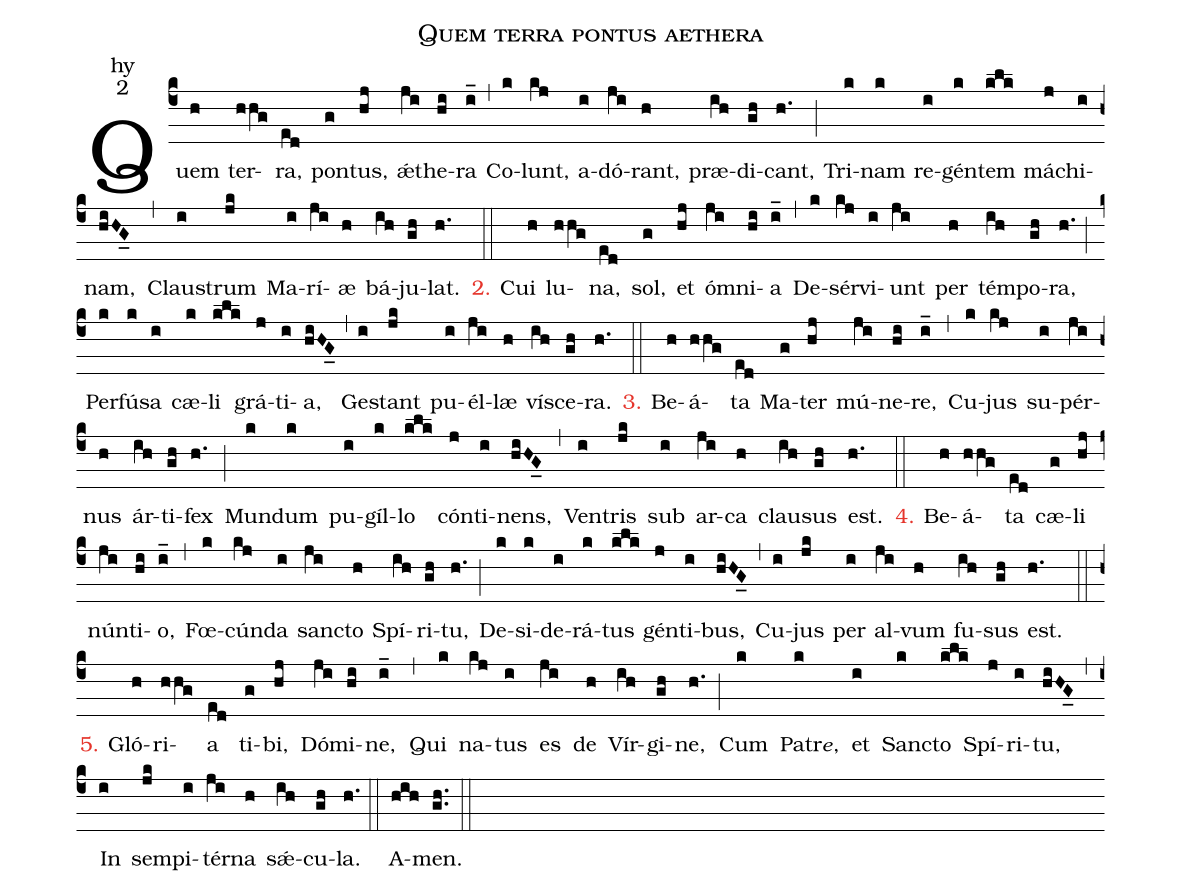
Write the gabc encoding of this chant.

name:Quem terra pontus aethera;
office-part:hy;
mode:2;
%%
(c4) Quem(h) ter(hhg)ra,(ed) pon(g)tus,(hj) ǽ(ji)the(hi)ra(i_) (,)
Co(k)lunt,(kj) a(i)dó(ji)rant,(h) præ(ih)di(gh)cant,(h.) (;)
Tri(k)nam(k) re(i)gén(k)tem(klk) má(j)chi(i)nam,(hiHG_0) (,)
Clau(i)strum(jk) Ma(i)rí(ji)æ(h) bá(ih)ju(gh)lat.(h.) (::)

<c>2.</c> Cu{i}(h) lu(hhg)na,(ed) sol,(g) et(hj) óm(ji)ni(hi)a(i_) (,)
De(k)sér(kj)vi(i)unt(ji) per(h) tém(ih)po(gh)ra,(h.) (;)
Per(k)fú(k)sa(i) cæ(k)li(klk) grá(j)ti(i)a,(hiHG_0) (,)
Ge(i)stant(jk) pu(i)él(ji)læ(h) ví(ih)sce(gh)ra.(h.) (::)

<c>3.</c> Be(h)á(hhg)ta(ed) Ma(g)ter(hj) mú(ji)ne(hi)re,(i_) (,)
Cu(k)jus(kj) su(i)pér(ji)nus(h) ár(ih)ti(gh)fex(h.) (;)
Mun(k)dum(k) pu(i)gíl(k)lo(klk) cón(j)ti(i)nens,(hiHG_0) (,)
Ven(i)tris(jk) sub(i) ar(ji)ca(h) clau(ih)sus(gh) est.(h.) (::)

<c>4.</c> Be(h)á(hhg)ta(ed) cæ(g)li(hj) nún(ji)ti(hi)o,(i_) (,)
Fœ(k)cún(kj)da(i) san(ji)cto(h) Spí(ih)ri(gh)tu,(h.) (;)
De(k)si(k)de(i)rá(k)tus(klk) gén(j)ti(i)bus,(hiHG_0) (,)
Cu(i)jus(jk) per(i) al(ji)vum(h) fu(ih)sus(gh) est.(h.) (::)

<c>5.</c> Gló(h)ri(hhg)a(ed) ti(g)bi,(hj) Dó(ji)mi(hi)ne,(i_) (,)
Qui(k) na(kj)tus(i) es(ji) de(h) Vír(ih)gi(gh)ne,(h.) (;)
Cum(k) Patr<e>e</e>,(k) et(i) San(k)cto(klk) Spí(j)ri(i)tu,(hiHG_0) (,)
In(i) sem(jk)pi(i)tér(ji)na(h) sǽ(ih)cu(gh)la.(h.) (::)
A(hih)men.(gh..) (::)
